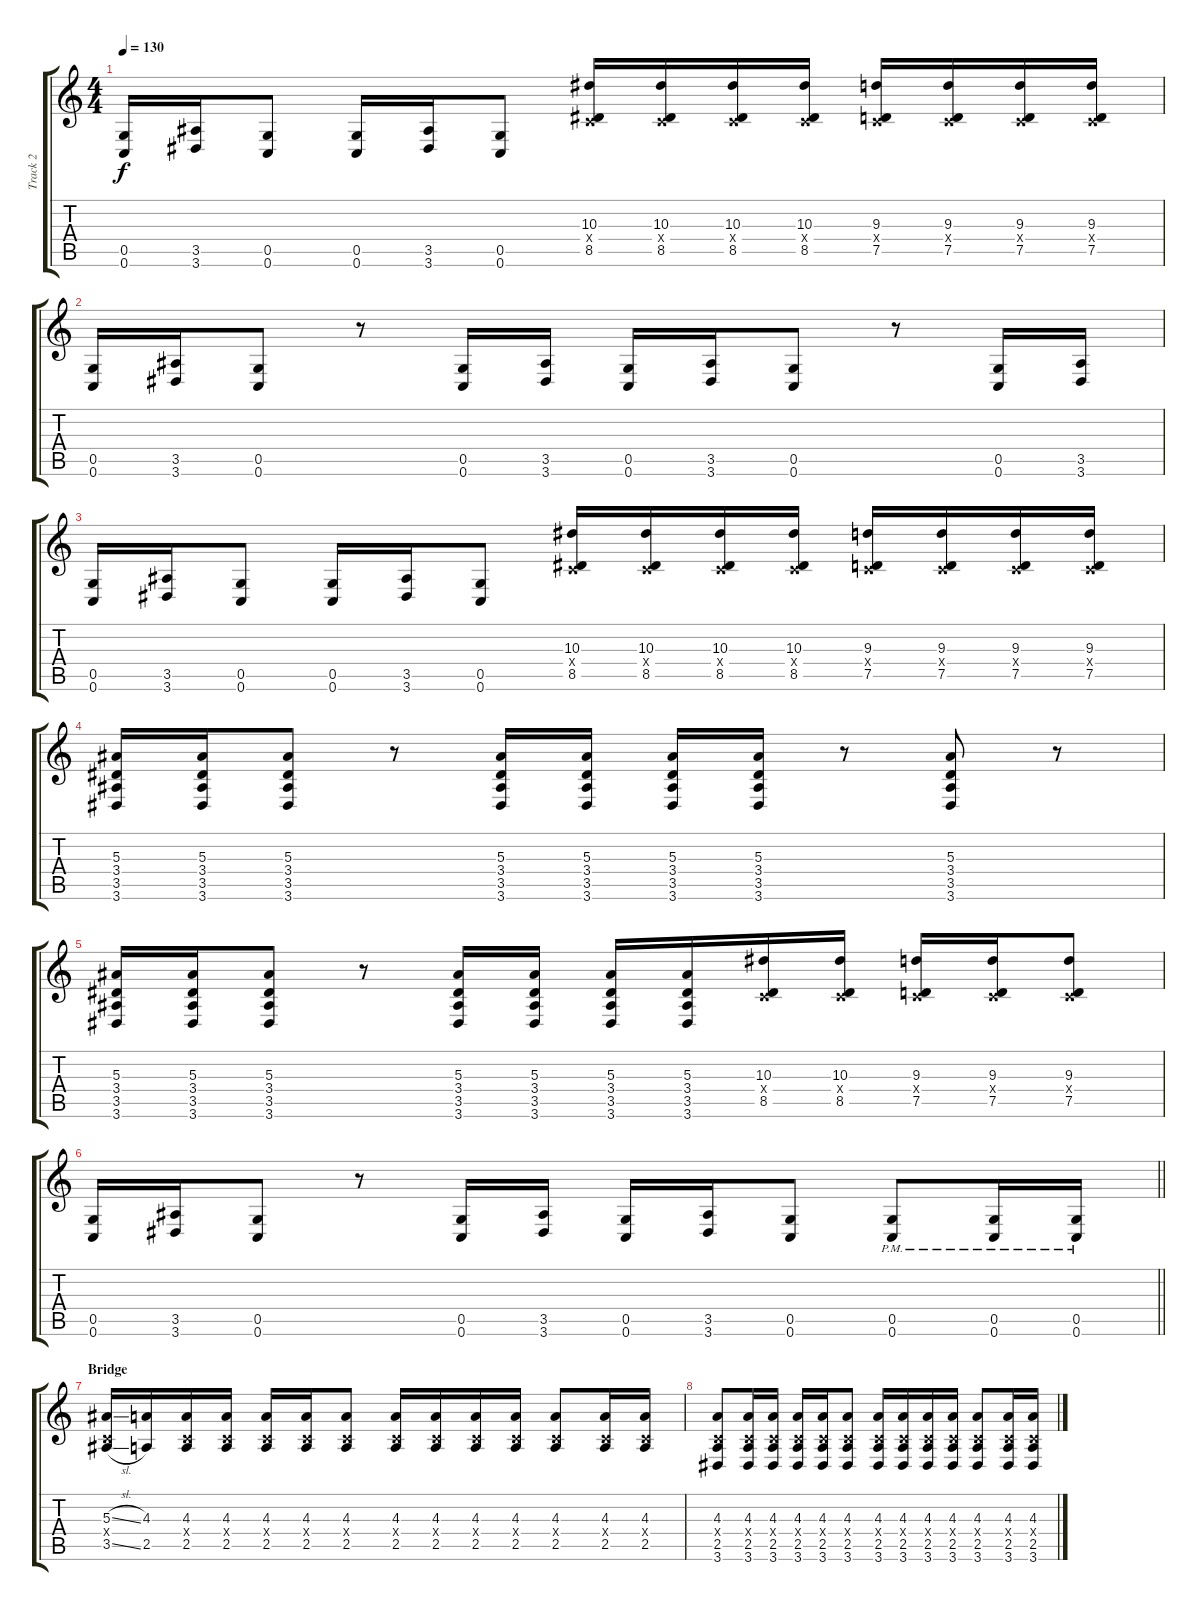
\track ("Track 2" "Track 2") {instrument distortionguitar}
\staff {score tabs}
\tuning (D4 A3 F3 C3 G2 C2) {hide}
\ts (4 4)
\tempo 130
\clef g2
\ks c
(0.5 0.6).16{dy f} (3.5 3.6).16 (0.5 0.6).8 (0.5 0.6).16 (3.5 3.6).16 (0.5 0.6).8 (10.3 0.4{x} 8.5).16 (10.3 0.4{x} 8.5).16 (10.3 0.4{x} 8.5).16 (10.3 0.4{x} 8.5).16 (9.3 0.4{x} 7.5).16 (9.3 0.4{x} 7.5).16 (9.3 0.4{x} 7.5).16 (9.3 0.4{x} 7.5).16 |
(0.5 0.6).16 (3.5 3.6).16 (0.5 0.6).8 r.8 (0.5 0.6).16 (3.5 3.6).16 (0.5 0.6).16 (3.5 3.6).16 (0.5 0.6).8 r.8 (0.5 0.6).16 (3.5 3.6).16 |
(0.5 0.6).16 (3.5 3.6).16 (0.5 0.6).8 (0.5 0.6).16 (3.5 3.6).16 (0.5 0.6).8 (10.3 0.4{x} 8.5).16 (10.3 0.4{x} 8.5).16 (10.3 0.4{x} 8.5).16 (10.3 0.4{x} 8.5).16 (9.3 0.4{x} 7.5).16 (9.3 0.4{x} 7.5).16 (9.3 0.4{x} 7.5).16 (9.3 0.4{x} 7.5).16 |
(5.3 3.4 3.5 3.6).16 (5.3 3.4 3.5 3.6).16 (5.3 3.4 3.5 3.6).8 r.8 (5.3 3.4 3.5 3.6).16 (5.3 3.4 3.5 3.6).16 (5.3 3.4 3.5 3.6).16 (5.3 3.4 3.5 3.6).16 r.8 (5.3 3.4 3.5 3.6).8 r.8 |
(5.3 3.4 3.5 3.6).16 (5.3 3.4 3.5 3.6).16 (5.3 3.4 3.5 3.6).8 r.8 (5.3 3.4 3.5 3.6).16 (5.3 3.4 3.5 3.6).16 (5.3 3.4 3.5 3.6).16 (5.3 3.4 3.5 3.6).16 (10.3 0.4{x} 8.5).16 (10.3 0.4{x} 8.5).16 (9.3 0.4{x} 7.5).16 (9.3 0.4{x} 7.5).16 (9.3 0.4{x} 7.5).8 |
\barLineRight lightlight
(0.5 0.6).16 (3.5 3.6).16 (0.5 0.6).8 r.8 (0.5 0.6).16 (3.5 3.6).16 (0.5 0.6).16 (3.5 3.6).16 (0.5 0.6).8 (0.5{pm} 0.6{pm}).8 (0.5{pm} 0.6{pm}).16 (0.5{pm} 0.6{pm}).16 |
\section ("" "Bridge")
(5.3{sl} 0.4{x} 3.5{sl}).16 (4.3 2.5).16 (4.3 0.4{x} 2.5).16 (4.3 0.4{x} 2.5).16 (4.3 0.4{x} 2.5).16 (4.3 0.4{x} 2.5).16 (4.3 0.4{x} 2.5).8 (4.3 0.4{x} 2.5).16 (4.3 0.4{x} 2.5).16 (4.3 0.4{x} 2.5).16 (4.3 0.4{x} 2.5).16 (4.3 0.4{x} 2.5).8 (4.3 0.4{x} 2.5).16 (4.3 0.4{x} 2.5).16 |
(4.3 0.4{x} 2.5 3.6).8 (4.3 0.4{x} 2.5 3.6).16 (4.3 0.4{x} 2.5 3.6).16 (4.3 0.4{x} 2.5 3.6).16 (4.3 0.4{x} 2.5 3.6).16 (4.3 0.4{x} 2.5 3.6).8 (4.3 0.4{x} 2.5 3.6).16 (4.3 0.4{x} 2.5 3.6).16 (4.3 0.4{x} 2.5 3.6).16 (4.3 0.4{x} 2.5 3.6).16 (4.3 0.4{x} 2.5 3.6).8 (4.3 0.4{x} 2.5 3.6).16 (4.3 0.4{x} 2.5 3.6).16
